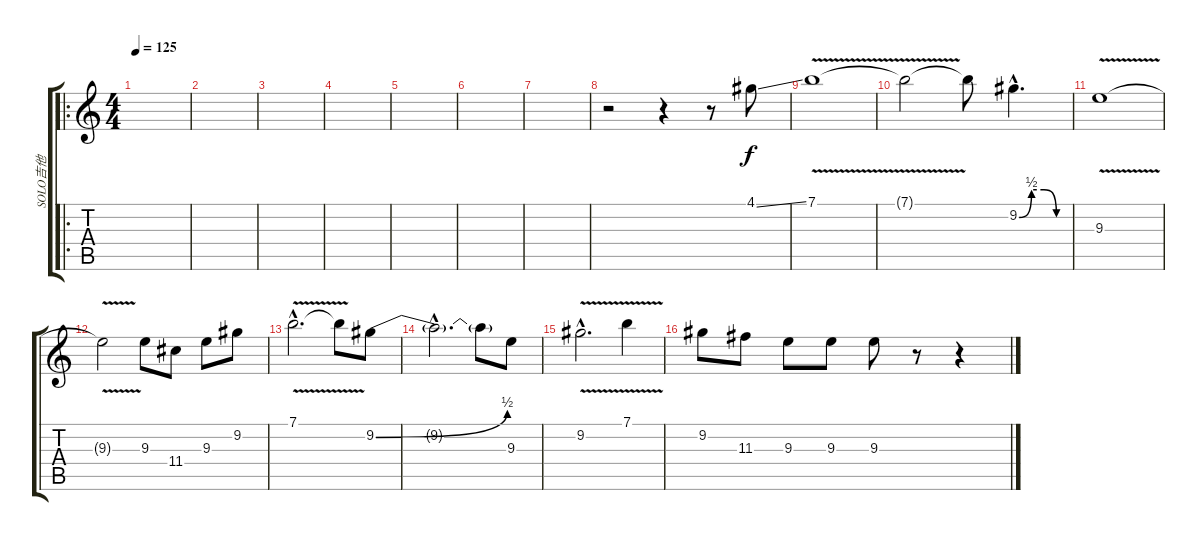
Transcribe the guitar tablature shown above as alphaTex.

\track ("SOLO吉他" "SOLO吉他") {instrument distortionguitar}
\staff {score tabs}
\tuning (E4 B3 G3 D3 A2 E2) {hide}
\ro
\ts (4 4)
\tempo 125
\clef g2
\ks c
|
|
|
|
|
|
|
r.2 r.4 r.8 4.1{ss}.8 |
7.1{v}.1 |
7.1{t}.2 7.1{t}.8 9.2{be (custom 0 0 15 2 30 2 45 0 60 0) hac}.4{d} |
9.3{v}.1 |
9.3{t}.2 9.3.8 11.4.8 9.3.8 9.2.8 |
7.1{v hac}.2{d} 7.1{t}.8 9.2{be (bend 0 0 60 2)}.8 |
9.2{hac t}.2{d} 9.2{t}.8 9.3.8 |
9.2{v hac}.2{d} 7.1{v}.4 |
9.2.8 11.3.8 9.3.8 9.3.8 9.3.8 r.8 r.4
